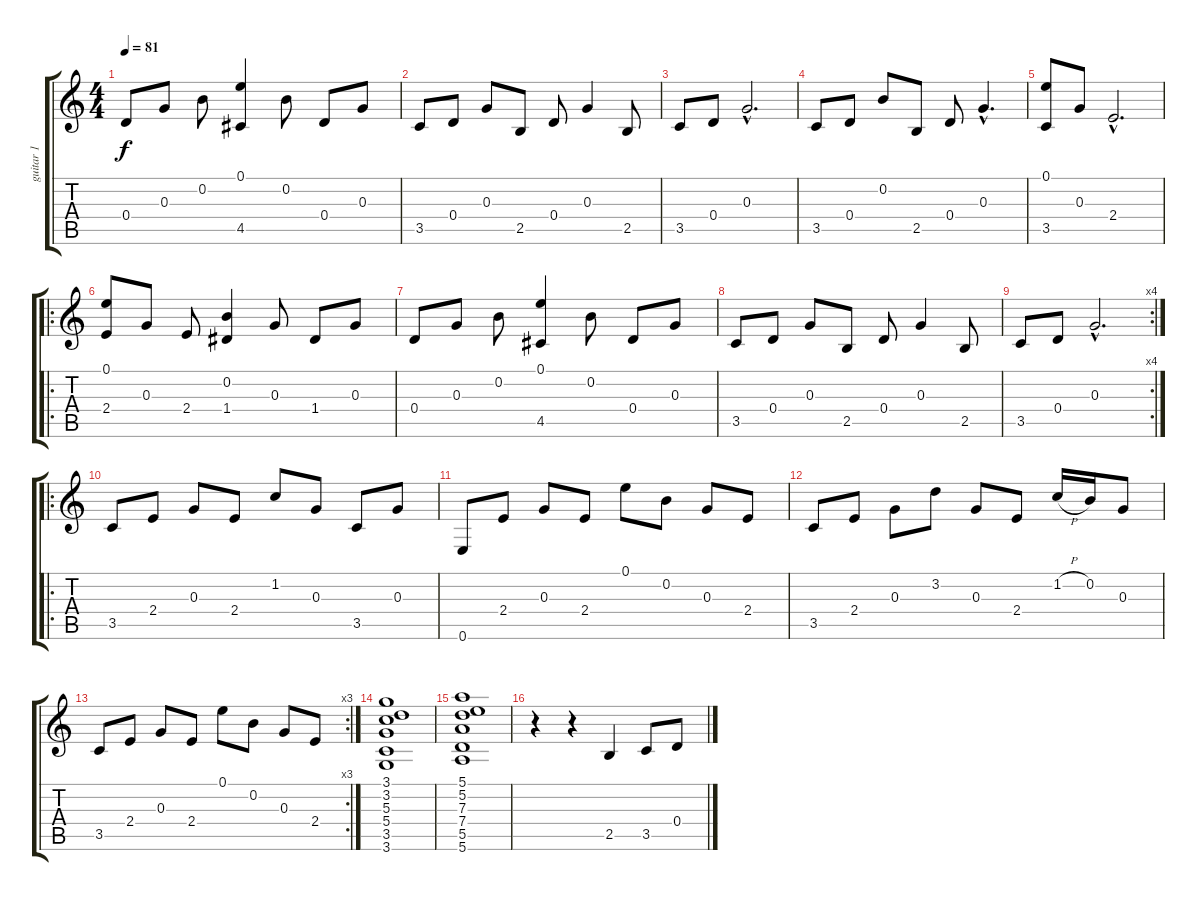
\track ("guitar 1" "guitar 1") {instrument acousticguitarsteel}
\staff {score tabs}
\tuning (E4 B3 G3 D3 A2 E2) {hide}
\ts (4 4)
\tempo 81
\clef g2
\ks c
0.4.8{dy f} 0.3.8 0.2.8 (0.1 4.5).4 0.2.8 0.4.8 0.3.8 |
3.5.8 0.4.8 0.3.8 2.5.8 0.4.8 0.3.4 2.5.8 |
3.5.8 0.4.8 0.3{hac}.2{d} |
3.5.8 0.4.8 0.2.8 2.5.8 0.4.8 0.3{hac}.4{d} |
(0.1 3.5).8 0.3.8 2.4{hac}.2{d} |
\ro
(0.1 2.4).8 0.3.8 2.4.8 (0.2 1.4).4 0.3.8 1.4.8 0.3.8 |
0.4.8 0.3.8 0.2.8 (0.1 4.5).4 0.2.8 0.4.8 0.3.8 |
3.5.8 0.4.8 0.3.8 2.5.8 0.4.8 0.3.4 2.5.8 |
\rc 4
3.5.8 0.4.8 0.3{hac}.2{d} |
\ro
3.5.8 2.4.8 0.3.8 2.4.8 1.2.8 0.3.8 3.5.8 0.3.8 |
0.6.8 2.4.8 0.3.8 2.4.8 0.1.8 0.2.8 0.3.8 2.4.8 |
3.5.8 2.4.8 0.3.8 3.2.8 0.3.8 2.4.8 1.2{h}.16 0.2.16 0.3.8 |
\rc 3
3.5.8 2.4.8 0.3.8 2.4.8 0.1.8 0.2.8 0.3.8 2.4.8 |
(3.1 3.2 5.3 5.4 3.5 3.6).1 |
(5.1 5.2 7.3 7.4 5.5 5.6).1 |
r.4 r.4 2.5.4 3.5.8 0.4.8
